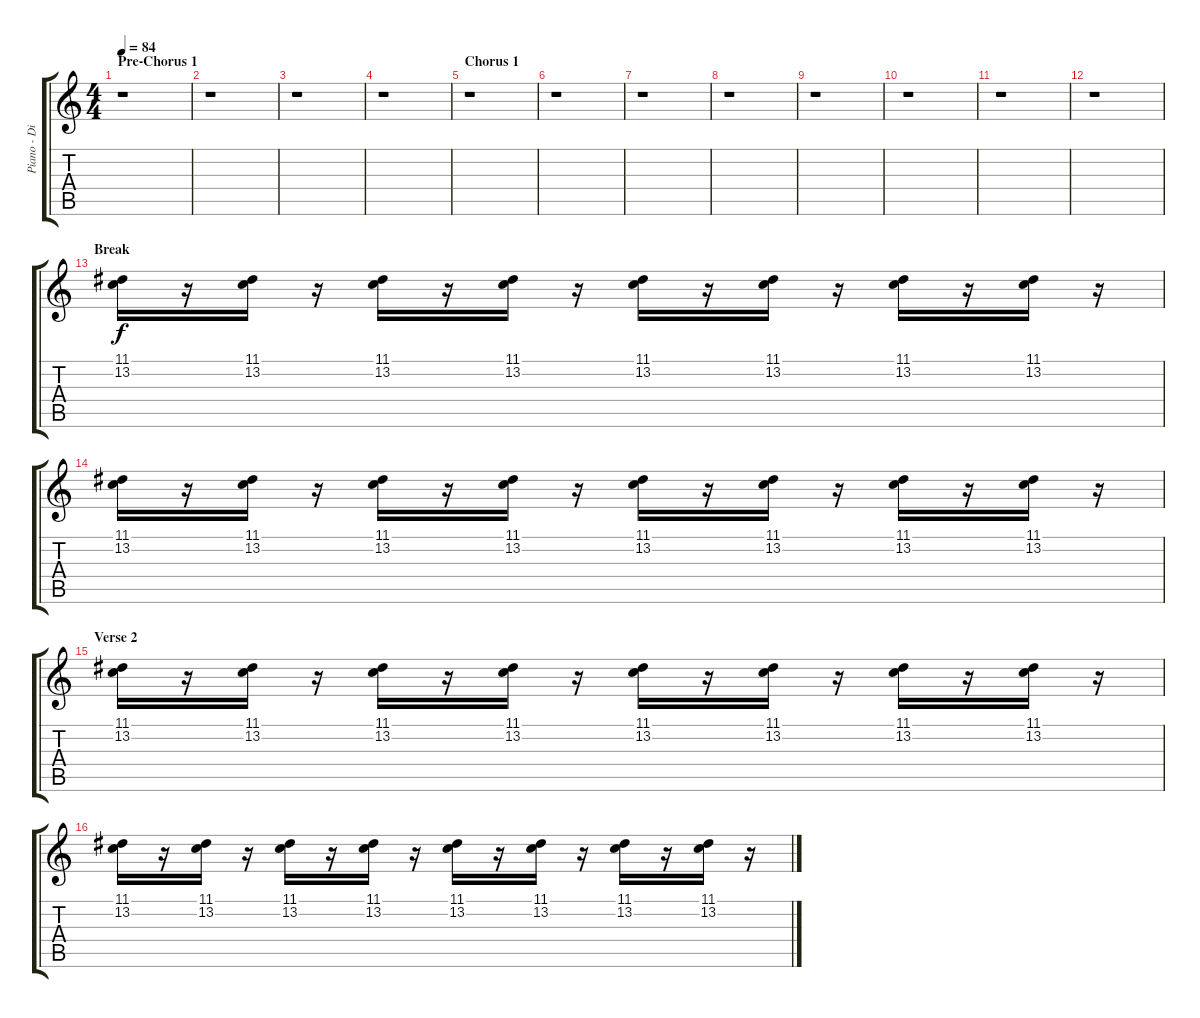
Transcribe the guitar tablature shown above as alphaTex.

\track ("Piano - Dino Campanella" "Piano - Di") {instrument acousticgrandpiano}
\staff {score tabs}
\tuning (E4 B3 G3 D3 A2 E2) {hide}
\ts (4 4)
\section ("" "Pre-Chorus 1")
\tempo 84
\clef g2
\ks c
r.1{dy f} |
r.1 |
r.1 |
r.1 |
\section ("" "Chorus 1")
r.1 |
r.1 |
r.1 |
r.1 |
r.1 |
r.1 |
r.1 |
r.1 |
\section ("" "Break")
(11.1 13.2).16 r.16 (11.1 13.2).16 r.16 (11.1 13.2).16 r.16 (11.1 13.2).16 r.16 (11.1 13.2).16 r.16 (11.1 13.2).16 r.16 (11.1 13.2).16 r.16 (11.1 13.2).16 r.16 |
(11.1 13.2).16 r.16 (11.1 13.2).16 r.16 (11.1 13.2).16 r.16 (11.1 13.2).16 r.16 (11.1 13.2).16 r.16 (11.1 13.2).16 r.16 (11.1 13.2).16 r.16 (11.1 13.2).16 r.16 |
\section ("" "Verse 2")
(11.1 13.2).16 r.16 (11.1 13.2).16 r.16 (11.1 13.2).16 r.16 (11.1 13.2).16 r.16 (11.1 13.2).16 r.16 (11.1 13.2).16 r.16 (11.1 13.2).16 r.16 (11.1 13.2).16 r.16 |
(11.1 13.2).16 r.16 (11.1 13.2).16 r.16 (11.1 13.2).16 r.16 (11.1 13.2).16 r.16 (11.1 13.2).16 r.16 (11.1 13.2).16 r.16 (11.1 13.2).16 r.16 (11.1 13.2).16 r.16
